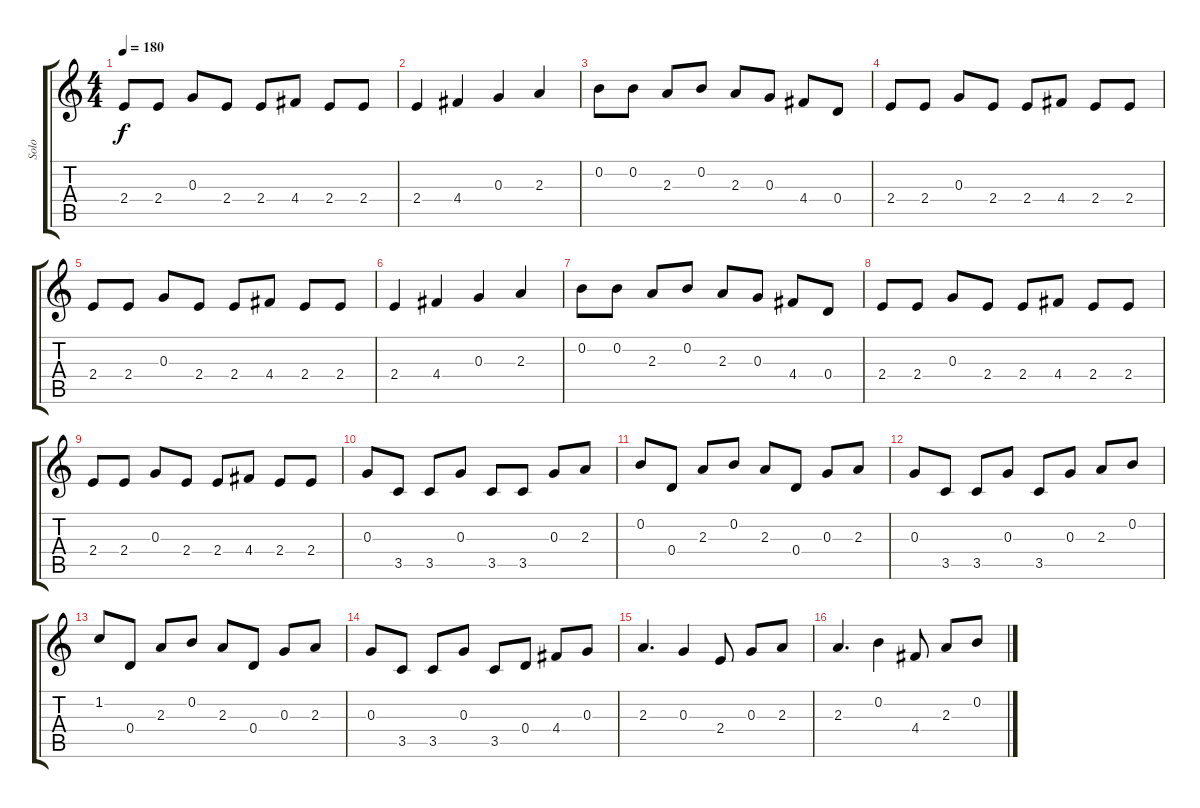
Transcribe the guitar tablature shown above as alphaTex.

\track ("Solo" "Solo") {instrument electricguitarclean}
\staff {score tabs}
\tuning (E4 B3 G3 D3 A2 E2) {hide}
\ts (4 4)
\tempo 180
\clef g2
\ks c
2.4.8{dy f} 2.4.8 0.3.8 2.4.8 2.4.8 4.4.8 2.4.8 2.4.8 |
2.4.4 4.4.4 0.3.4 2.3.4 |
0.2.8 0.2.8 2.3.8 0.2.8 2.3.8 0.3.8 4.4.8 0.4.8 |
2.4.8 2.4.8 0.3.8 2.4.8 2.4.8 4.4.8 2.4.8 2.4.8 |
2.4.8 2.4.8 0.3.8 2.4.8 2.4.8 4.4.8 2.4.8 2.4.8 |
2.4.4 4.4.4 0.3.4 2.3.4 |
0.2.8 0.2.8 2.3.8 0.2.8 2.3.8 0.3.8 4.4.8 0.4.8 |
2.4.8 2.4.8 0.3.8 2.4.8 2.4.8 4.4.8 2.4.8 2.4.8 |
2.4.8 2.4.8 0.3.8 2.4.8 2.4.8 4.4.8 2.4.8 2.4.8 |
0.3.8 3.5.8 3.5.8 0.3.8 3.5.8 3.5.8 0.3.8 2.3.8 |
0.2.8 0.4.8 2.3.8 0.2.8 2.3.8 0.4.8 0.3.8 2.3.8 |
0.3.8 3.5.8 3.5.8 0.3.8 3.5.8 0.3.8 2.3.8 0.2.8 |
1.2.8 0.4.8 2.3.8 0.2.8 2.3.8 0.4.8 0.3.8 2.3.8 |
0.3.8 3.5.8 3.5.8 0.3.8 3.5.8 0.4.8 4.4.8 0.3.8 |
2.3.4{d} 0.3.4 2.4.8 0.3.8 2.3.8 |
2.3.4{d} 0.2.4 4.4.8 2.3.8 0.2.8
